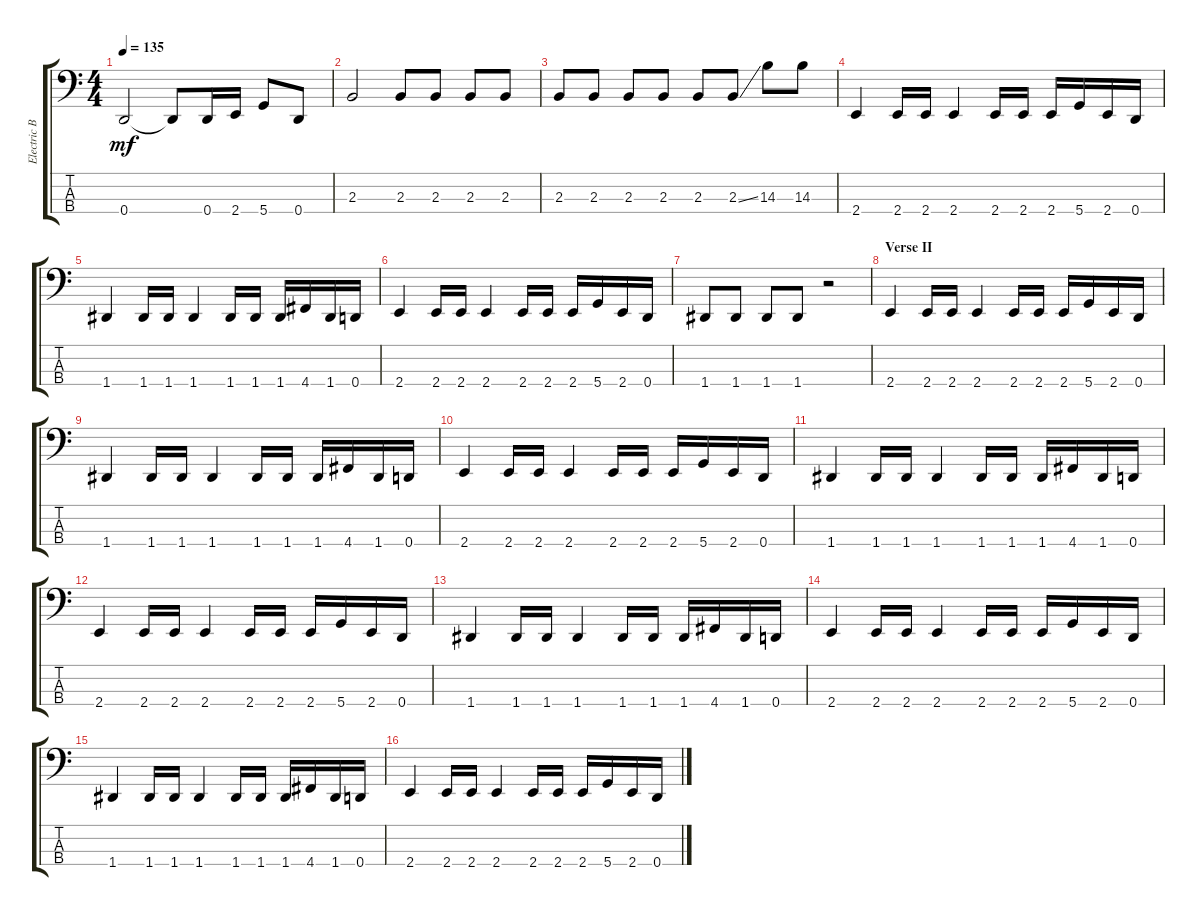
\track ("Electric Bass" "Electric B") {instrument electricbassfinger}
\staff {score tabs}
\tuning (G2 D2 A1 D1) {hide}
\ts (4 4)
\tempo 135
\clef f4
\ks c
0.4{t}.2{dy mf} 0.4{t}.8 0.4.16 2.4.16 5.4.8 0.4.8 |
2.3.2 2.3.8 2.3.8 2.3.8 2.3.8 |
2.3.8 2.3.8 2.3.8 2.3.8 2.3.8 2.3{ss}.8 14.3.8 14.3.8 |
2.4.4 2.4.16 2.4.16 2.4.4 2.4.16 2.4.16 2.4.16 5.4.16 2.4.16 0.4.16 |
1.4.4 1.4.16 1.4.16 1.4.4 1.4.16 1.4.16 1.4.16 4.4.16 1.4.16 0.4.16 |
2.4.4 2.4.16 2.4.16 2.4.4 2.4.16 2.4.16 2.4.16 5.4.16 2.4.16 0.4.16 |
1.4.8 1.4.8 1.4.8 1.4.8 r.2 |
\section ("" "Verse II")
2.4.4 2.4.16 2.4.16 2.4.4 2.4.16 2.4.16 2.4.16 5.4.16 2.4.16 0.4.16 |
1.4.4 1.4.16 1.4.16 1.4.4 1.4.16 1.4.16 1.4.16 4.4.16 1.4.16 0.4.16 |
2.4.4 2.4.16 2.4.16 2.4.4 2.4.16 2.4.16 2.4.16 5.4.16 2.4.16 0.4.16 |
1.4.4 1.4.16 1.4.16 1.4.4 1.4.16 1.4.16 1.4.16 4.4.16 1.4.16 0.4.16 |
2.4.4 2.4.16 2.4.16 2.4.4 2.4.16 2.4.16 2.4.16 5.4.16 2.4.16 0.4.16 |
1.4.4 1.4.16 1.4.16 1.4.4 1.4.16 1.4.16 1.4.16 4.4.16 1.4.16 0.4.16 |
2.4.4 2.4.16 2.4.16 2.4.4 2.4.16 2.4.16 2.4.16 5.4.16 2.4.16 0.4.16 |
1.4.4 1.4.16 1.4.16 1.4.4 1.4.16 1.4.16 1.4.16 4.4.16 1.4.16 0.4.16 |
2.4.4 2.4.16 2.4.16 2.4.4 2.4.16 2.4.16 2.4.16 5.4.16 2.4.16 0.4.16
